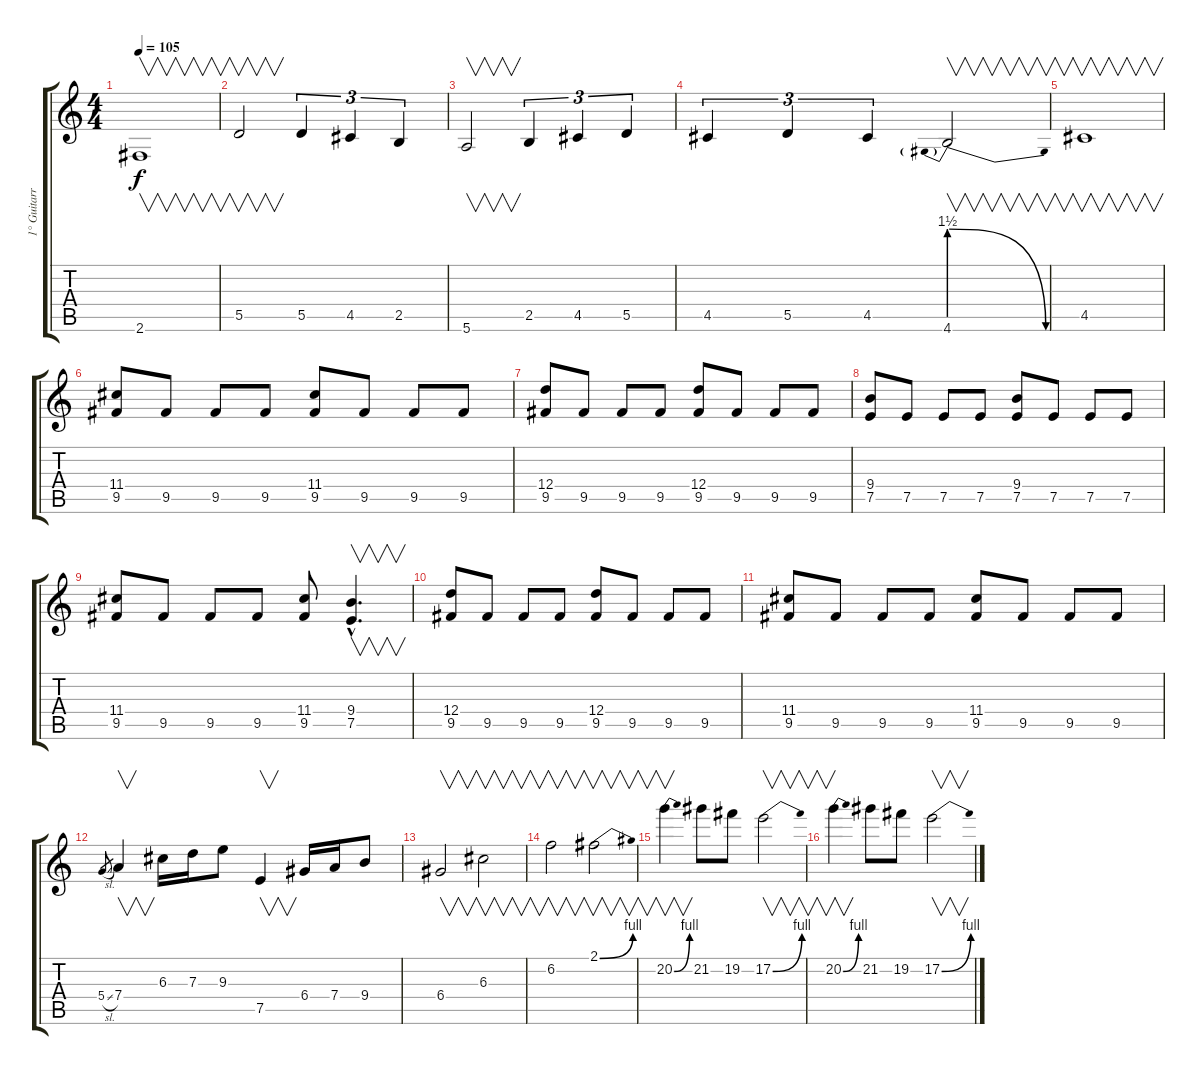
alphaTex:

\track ("1° Guitarra" "1° Guitarr") {instrument distortionguitar}
\staff {score tabs}
\tuning (E4 B3 G3 D3 A2 E2) {hide}
\ts (4 4)
\tempo 105
\clef g2
\ks c
2.6.1{v dy f} |
5.5.2{v} 5.5.4{tu (3 2)} 4.5.4{tu (3 2)} 2.5.4{tu (3 2)} |
5.6.2{v} 2.5.4{tu (3 2)} 4.5.4{tu (3 2)} 5.5.4{tu (3 2)} |
4.5.4{tu (3 2)} 5.5.4{tu (3 2)} 4.5.4{tu (3 2)} 4.6{be (prebendrelease 0 6 60 0)}.2{v} |
4.5.1{v} |
(11.4 9.5).8 9.5.8 9.5.8 9.5.8 (11.4 9.5).8 9.5.8 9.5.8 9.5.8 |
(12.4 9.5).8 9.5.8 9.5.8 9.5.8 (12.4 9.5).8 9.5.8 9.5.8 9.5.8 |
(9.4 7.5).8 7.5.8 7.5.8 7.5.8 (9.4 7.5).8 7.5.8 7.5.8 7.5.8 |
(11.4 9.5).8 9.5.8 9.5.8 9.5.8 (11.4 9.5).8 (9.4{hac} 7.5{hac}).4{v d} |
(12.4 9.5).8 9.5.8 9.5.8 9.5.8 (12.4 9.5).8 9.5.8 9.5.8 9.5.8 |
(11.4 9.5).8 9.5.8 9.5.8 9.5.8 (11.4 9.5).8 9.5.8 9.5.8 9.5.8 |
5.4{sl}.8{gr} 7.4.4{v} 6.3.16 7.3.16 9.3.8 7.5.4{v} 6.4.16 7.4.16 9.4.8 |
6.4.2{v} 6.3.2{v} |
6.2.2{v} 2.1{be (bend 0 0 60 4)}.2{v} |
20.2{be (bend 0 0 60 4)}.4{v} 21.2.8 19.2.8 17.2{be (bend 0 0 60 4)}.2{v} |
20.2{be (bend 0 0 60 4)}.4{v} 21.2.8 19.2.8 17.2{be (bend 0 0 60 4)}.2{v}
